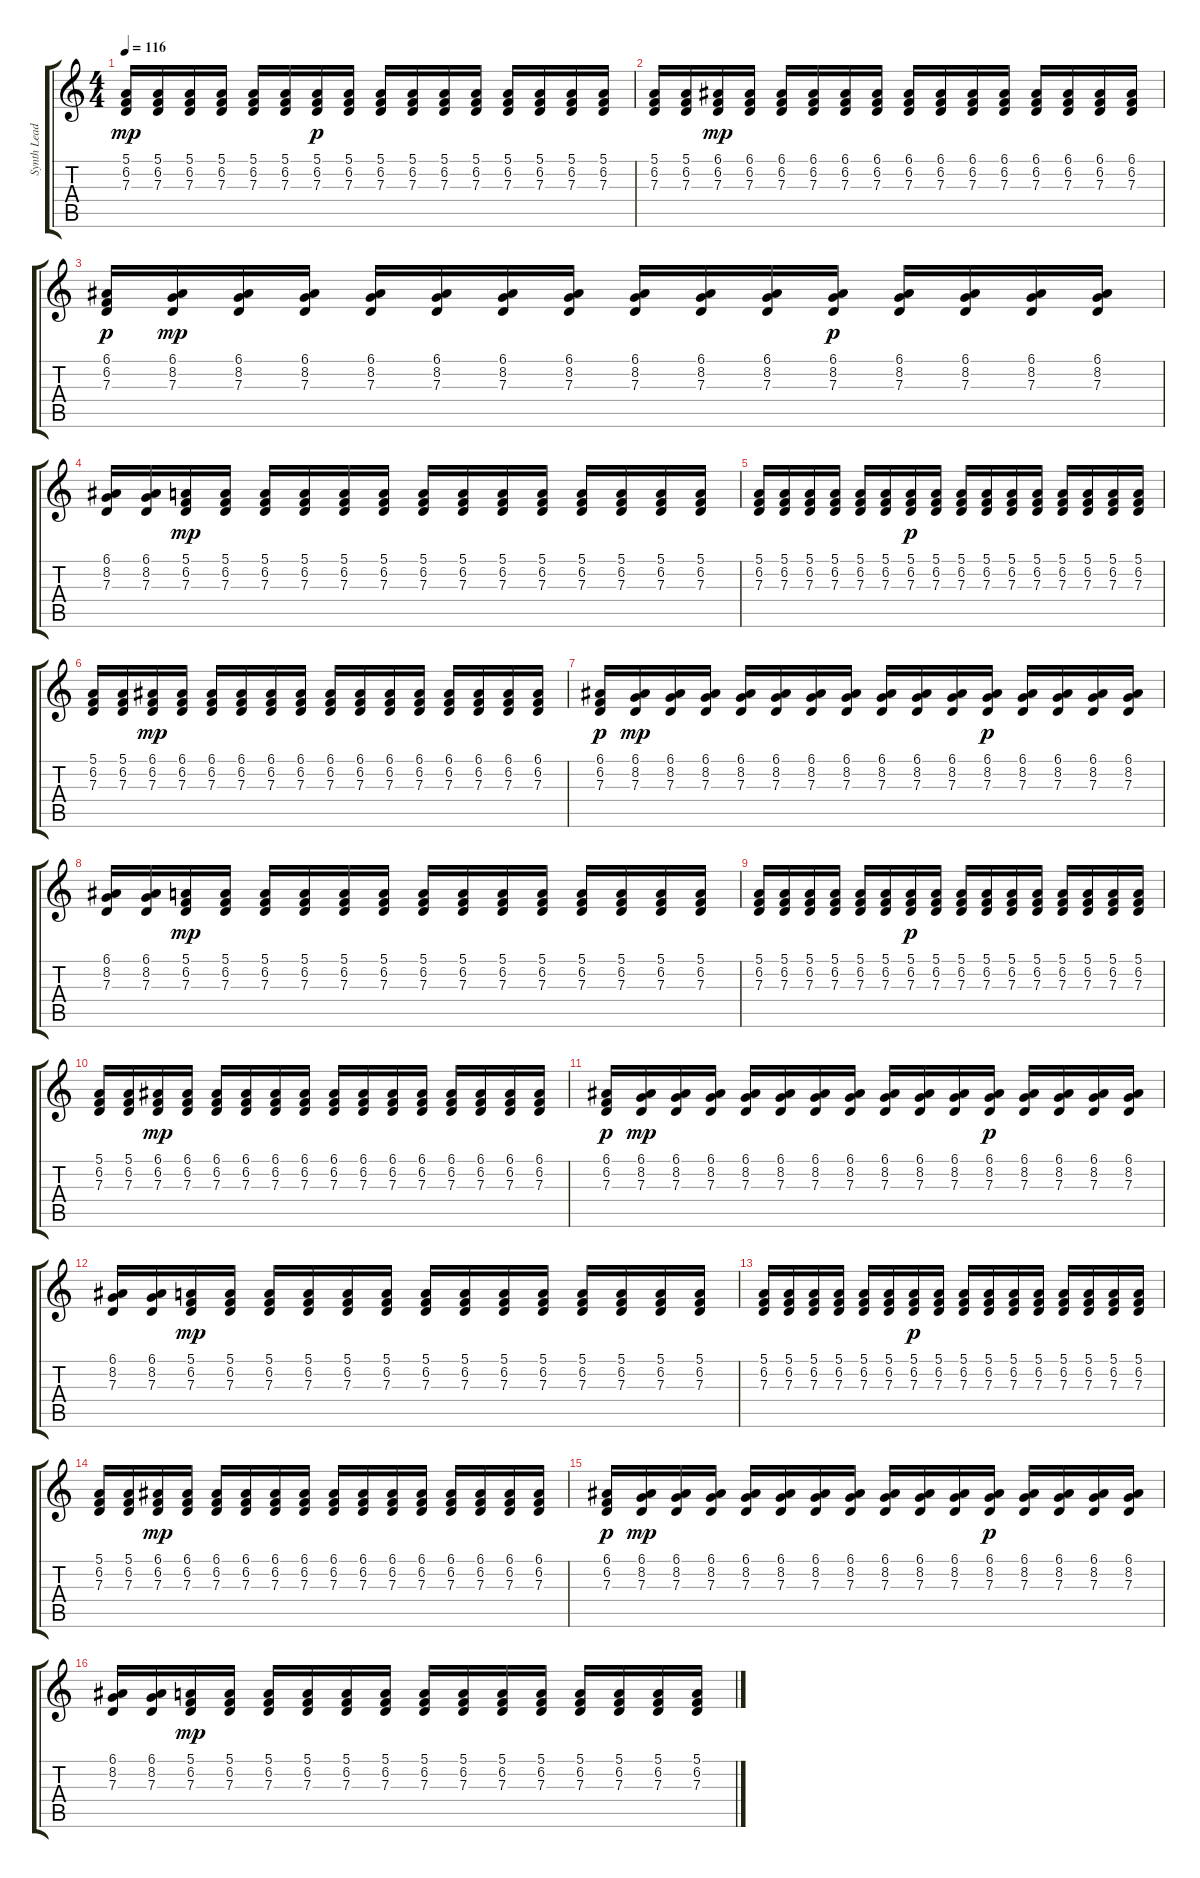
\track ("Synth Lead (Square) " "Synth Lead") {instrument lead1square}
\staff {score tabs}
\tuning (E4 B3 G3 D3 A2 E2) {hide}
\ts (4 4)
\tempo 116
\clef g2
\ks c
(5.1 6.2 7.3).16{dy mp volume 12} (5.1 6.2 7.3).16 (5.1 6.2 7.3).16{volume 12} (5.1 6.2 7.3).16 (5.1 6.2 7.3).16{volume 12} (5.1 6.2 7.3).16 (5.1 6.2 7.3).16{dy p volume 11} (5.1 6.2 7.3).16 (5.1 6.2 7.3).16{volume 10} (5.1 6.2 7.3).16 (5.1 6.2 7.3).16{volume 10} (5.1 6.2 7.3).16 (5.1 6.2 7.3).16{volume 10} (5.1 6.2 7.3).16 (5.1 6.2 7.3).16{volume 9} (5.1 6.2 7.3).16 |
(5.1 6.2 7.3).16{volume 8} (5.1 6.2 7.3).16 (6.1 6.2 7.3).16{dy mp volume 16} (6.1 6.2 7.3).16 (6.1 6.2 7.3).16{volume 16} (6.1 6.2 7.3).16 (6.1 6.2 7.3).16{volume 15} (6.1 6.2 7.3).16 (6.1 6.2 7.3).16{volume 14} (6.1 6.2 7.3).16 (6.1 6.2 7.3).16{volume 14} (6.1 6.2 7.3).16 (6.1 6.2 7.3).16{volume 14} (6.1 6.2 7.3).16 (6.1 6.2 7.3).16{volume 13} (6.1 6.2 7.3).16 |
(6.1 6.2 7.3).16{dy p volume 12} (6.1 8.2 7.3).16{dy mp volume 16} (6.1 8.2 7.3).16 (6.1 8.2 7.3).16{volume 16} (6.1 8.2 7.3).16 (6.1 8.2 7.3).16{volume 15} (6.1 8.2 7.3).16 (6.1 8.2 7.3).16{volume 14} (6.1 8.2 7.3).16 (6.1 8.2 7.3).16{volume 14} (6.1 8.2 7.3).16 (6.1 8.2 7.3).16{dy p volume 14} (6.1 8.2 7.3).16 (6.1 8.2 7.3).16{volume 13} (6.1 8.2 7.3).16 (6.1 8.2 7.3).16{volume 12} |
(6.1 8.2 7.3).16 (6.1 8.2 7.3).16{volume 12} (5.1 6.2 7.3).16{dy mp volume 16} (5.1 6.2 7.3).16 (5.1 6.2 7.3).16{volume 16} (5.1 6.2 7.3).16 (5.1 6.2 7.3).16{volume 15} (5.1 6.2 7.3).16 (5.1 6.2 7.3).16{volume 14} (5.1 6.2 7.3).16 (5.1 6.2 7.3).16{volume 14} (5.1 6.2 7.3).16 (5.1 6.2 7.3).16{volume 14} (5.1 6.2 7.3).16 (5.1 6.2 7.3).16{volume 13} (5.1 6.2 7.3).16 |
(5.1 6.2 7.3).16{volume 12} (5.1 6.2 7.3).16 (5.1 6.2 7.3).16{volume 12} (5.1 6.2 7.3).16 (5.1 6.2 7.3).16{volume 12} (5.1 6.2 7.3).16 (5.1 6.2 7.3).16{dy p volume 11} (5.1 6.2 7.3).16 (5.1 6.2 7.3).16{volume 10} (5.1 6.2 7.3).16 (5.1 6.2 7.3).16{volume 10} (5.1 6.2 7.3).16 (5.1 6.2 7.3).16{volume 10} (5.1 6.2 7.3).16 (5.1 6.2 7.3).16{volume 9} (5.1 6.2 7.3).16 |
(5.1 6.2 7.3).16{volume 8} (5.1 6.2 7.3).16 (6.1 6.2 7.3).16{dy mp volume 16} (6.1 6.2 7.3).16 (6.1 6.2 7.3).16{volume 16} (6.1 6.2 7.3).16 (6.1 6.2 7.3).16{volume 15} (6.1 6.2 7.3).16 (6.1 6.2 7.3).16{volume 14} (6.1 6.2 7.3).16 (6.1 6.2 7.3).16{volume 14} (6.1 6.2 7.3).16 (6.1 6.2 7.3).16{volume 14} (6.1 6.2 7.3).16 (6.1 6.2 7.3).16{volume 13} (6.1 6.2 7.3).16 |
(6.1 6.2 7.3).16{dy p volume 12} (6.1 8.2 7.3).16{dy mp volume 16} (6.1 8.2 7.3).16 (6.1 8.2 7.3).16{volume 16} (6.1 8.2 7.3).16 (6.1 8.2 7.3).16{volume 15} (6.1 8.2 7.3).16 (6.1 8.2 7.3).16{volume 14} (6.1 8.2 7.3).16 (6.1 8.2 7.3).16{volume 14} (6.1 8.2 7.3).16 (6.1 8.2 7.3).16{dy p volume 14} (6.1 8.2 7.3).16 (6.1 8.2 7.3).16{volume 13} (6.1 8.2 7.3).16 (6.1 8.2 7.3).16{volume 12} |
(6.1 8.2 7.3).16 (6.1 8.2 7.3).16{volume 12} (5.1 6.2 7.3).16{dy mp volume 16} (5.1 6.2 7.3).16 (5.1 6.2 7.3).16{volume 16} (5.1 6.2 7.3).16 (5.1 6.2 7.3).16{volume 15} (5.1 6.2 7.3).16 (5.1 6.2 7.3).16{volume 14} (5.1 6.2 7.3).16 (5.1 6.2 7.3).16{volume 14} (5.1 6.2 7.3).16 (5.1 6.2 7.3).16{volume 14} (5.1 6.2 7.3).16 (5.1 6.2 7.3).16{volume 13} (5.1 6.2 7.3).16 |
(5.1 6.2 7.3).16{volume 12} (5.1 6.2 7.3).16 (5.1 6.2 7.3).16{volume 12} (5.1 6.2 7.3).16 (5.1 6.2 7.3).16{volume 12} (5.1 6.2 7.3).16 (5.1 6.2 7.3).16{dy p volume 11} (5.1 6.2 7.3).16 (5.1 6.2 7.3).16{volume 10} (5.1 6.2 7.3).16 (5.1 6.2 7.3).16{volume 10} (5.1 6.2 7.3).16 (5.1 6.2 7.3).16{volume 10} (5.1 6.2 7.3).16 (5.1 6.2 7.3).16{volume 9} (5.1 6.2 7.3).16 |
(5.1 6.2 7.3).16{volume 8} (5.1 6.2 7.3).16 (6.1 6.2 7.3).16{dy mp volume 16} (6.1 6.2 7.3).16 (6.1 6.2 7.3).16{volume 16} (6.1 6.2 7.3).16 (6.1 6.2 7.3).16{volume 15} (6.1 6.2 7.3).16 (6.1 6.2 7.3).16{volume 14} (6.1 6.2 7.3).16 (6.1 6.2 7.3).16{volume 14} (6.1 6.2 7.3).16 (6.1 6.2 7.3).16{volume 14} (6.1 6.2 7.3).16 (6.1 6.2 7.3).16{volume 13} (6.1 6.2 7.3).16 |
(6.1 6.2 7.3).16{dy p volume 12} (6.1 8.2 7.3).16{dy mp volume 16} (6.1 8.2 7.3).16 (6.1 8.2 7.3).16{volume 16} (6.1 8.2 7.3).16 (6.1 8.2 7.3).16{volume 15} (6.1 8.2 7.3).16 (6.1 8.2 7.3).16{volume 14} (6.1 8.2 7.3).16 (6.1 8.2 7.3).16{volume 14} (6.1 8.2 7.3).16 (6.1 8.2 7.3).16{dy p volume 14} (6.1 8.2 7.3).16 (6.1 8.2 7.3).16{volume 13} (6.1 8.2 7.3).16 (6.1 8.2 7.3).16{volume 12} |
(6.1 8.2 7.3).16 (6.1 8.2 7.3).16{volume 12} (5.1 6.2 7.3).16{dy mp volume 16} (5.1 6.2 7.3).16 (5.1 6.2 7.3).16{volume 16} (5.1 6.2 7.3).16 (5.1 6.2 7.3).16{volume 15} (5.1 6.2 7.3).16 (5.1 6.2 7.3).16{volume 14} (5.1 6.2 7.3).16 (5.1 6.2 7.3).16{volume 14} (5.1 6.2 7.3).16 (5.1 6.2 7.3).16{volume 14} (5.1 6.2 7.3).16 (5.1 6.2 7.3).16{volume 13} (5.1 6.2 7.3).16 |
(5.1 6.2 7.3).16{volume 12} (5.1 6.2 7.3).16 (5.1 6.2 7.3).16{volume 12} (5.1 6.2 7.3).16 (5.1 6.2 7.3).16{volume 12} (5.1 6.2 7.3).16 (5.1 6.2 7.3).16{dy p volume 11} (5.1 6.2 7.3).16 (5.1 6.2 7.3).16{volume 10} (5.1 6.2 7.3).16 (5.1 6.2 7.3).16{volume 10} (5.1 6.2 7.3).16 (5.1 6.2 7.3).16{volume 10} (5.1 6.2 7.3).16 (5.1 6.2 7.3).16{volume 9} (5.1 6.2 7.3).16 |
(5.1 6.2 7.3).16{volume 8} (5.1 6.2 7.3).16 (6.1 6.2 7.3).16{dy mp volume 16} (6.1 6.2 7.3).16 (6.1 6.2 7.3).16{volume 16} (6.1 6.2 7.3).16 (6.1 6.2 7.3).16{volume 15} (6.1 6.2 7.3).16 (6.1 6.2 7.3).16{volume 14} (6.1 6.2 7.3).16 (6.1 6.2 7.3).16{volume 14} (6.1 6.2 7.3).16 (6.1 6.2 7.3).16{volume 14} (6.1 6.2 7.3).16 (6.1 6.2 7.3).16{volume 13} (6.1 6.2 7.3).16 |
(6.1 6.2 7.3).16{dy p volume 12} (6.1 8.2 7.3).16{dy mp volume 16} (6.1 8.2 7.3).16 (6.1 8.2 7.3).16{volume 16} (6.1 8.2 7.3).16 (6.1 8.2 7.3).16{volume 15} (6.1 8.2 7.3).16 (6.1 8.2 7.3).16{volume 14} (6.1 8.2 7.3).16 (6.1 8.2 7.3).16{volume 14} (6.1 8.2 7.3).16 (6.1 8.2 7.3).16{dy p volume 14} (6.1 8.2 7.3).16 (6.1 8.2 7.3).16{volume 13} (6.1 8.2 7.3).16 (6.1 8.2 7.3).16{volume 12} |
(6.1 8.2 7.3).16{volume 15} (6.1 8.2 7.3).16{volume 12} (5.1 6.2 7.3).16{dy mp volume 16} (5.1 6.2 7.3).16 (5.1 6.2 7.3).16{volume 14} (5.1 6.2 7.3).16 (5.1 6.2 7.3).16{volume 15} (5.1 6.2 7.3).16 (5.1 6.2 7.3).16{volume 14} (5.1 6.2 7.3).16 (5.1 6.2 7.3).16{volume 14} (5.1 6.2 7.3).16 (5.1 6.2 7.3).16{volume 13} (5.1 6.2 7.3).16 (5.1 6.2 7.3).16{volume 13} (5.1 6.2 7.3).16
